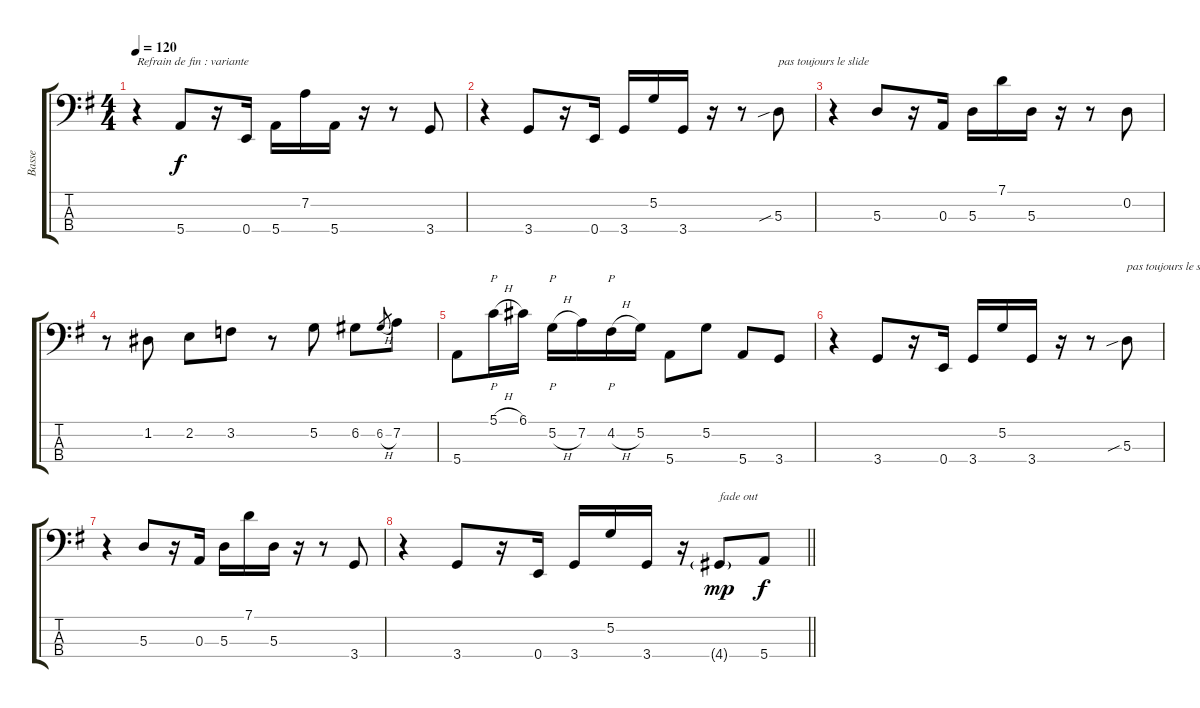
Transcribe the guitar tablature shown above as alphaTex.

\track ("Basse" "Basse") {instrument electricbassfinger}
\staff {score tabs}
\tuning (G2 D2 A1 E1) {hide}
\ts (4 4)
\tempo 120
\clef f4
\ks g
r.4{txt "Refrain de fin : variante" dy mp} 5.4.8{dy f} r.16 0.4.16 5.4.16 7.2.16 5.4.16 r.16 r.8 3.4.8 |
r.4 3.4.8 r.16 0.4.16 3.4.16 5.2.16 3.4.16 r.16 r.8 5.3{sib}.8{txt "pas toujours le slide"} |
r.4 5.3.8 r.16 0.3.16 5.3.16 7.1.16 5.3.16 r.16 r.8 0.2.8 |
r.8 1.2.8 2.2.8 3.2.8 r.8 5.2.8 6.2.8 6.2{h}.8{gr} 7.2.8 |
5.4.8 5.1{h}.16{p} 6.1.16 5.2{h}.16{p} 7.2.16 4.2{h}.16{p} 5.2.16 5.4.8 5.2.8 5.4.8 3.4.8 |
r.4 3.4.8 r.16 0.4.16 3.4.16 5.2.16 3.4.16 r.16 r.8 5.3{sib}.8{txt "pas toujours le slide"} |
r.4 5.3.8 r.16 0.3.16 5.3.16 7.1.16 5.3.16 r.16 r.8 3.4.8 |
\barLineRight lightlight
r.4 3.4.8 r.16 0.4.16 3.4.16 5.2.16 3.4.16 r.16 4.4{g}.8{txt "fade out" dy mp} 5.4.8{dy f}
